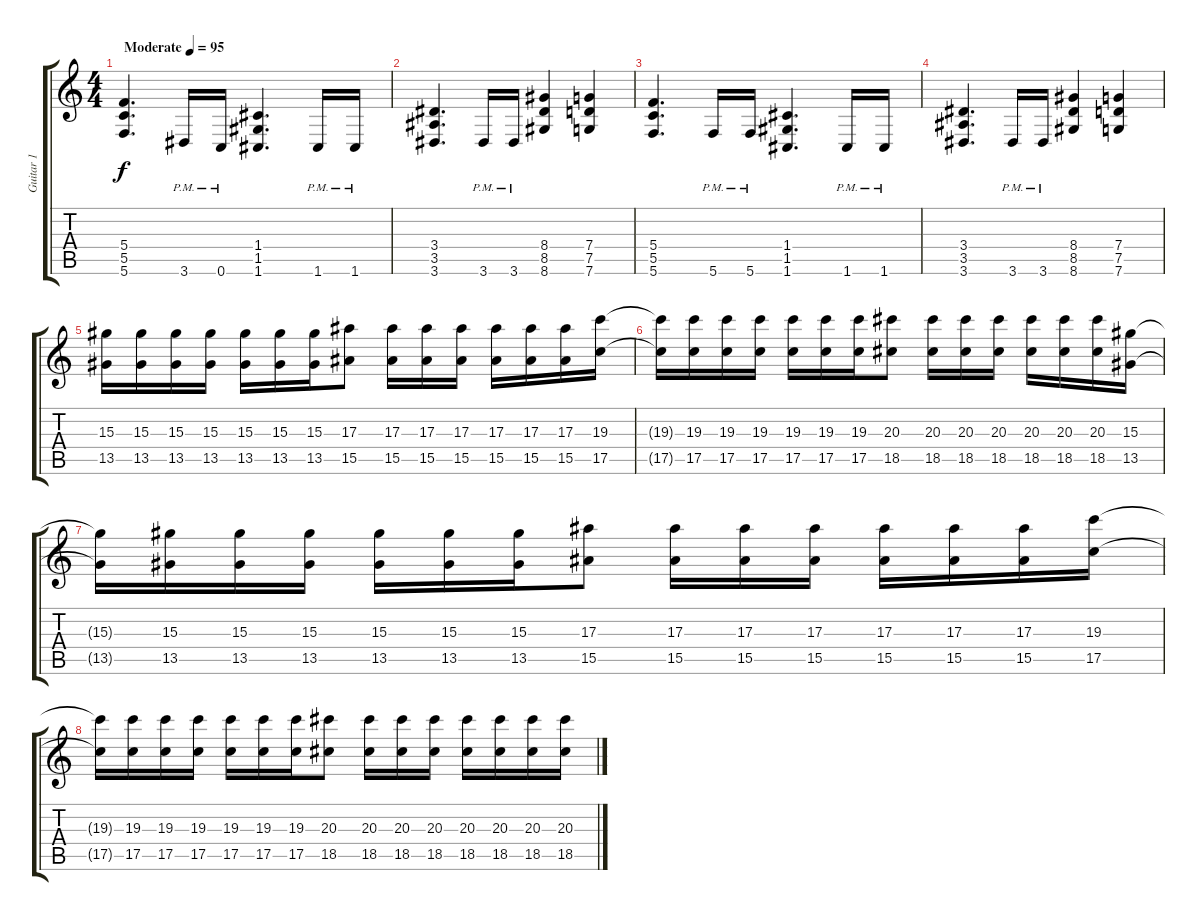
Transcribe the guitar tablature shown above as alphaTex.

\track ("Guitar 1" "Guitar 1") {instrument distortionguitar}
\staff {score tabs}
\tuning (D4 A3 F3 C3 G2 C2) {hide}
\ts (4 4)
\tempo (95 "Moderate")
\clef g2
\ks c
(5.4 5.5 5.6).4{d dy f instrument distortionguitar} 3.6{pm}.16 0.6{pm}.16 (1.4 1.5 1.6).4{d} 1.6{pm}.16 1.6{pm}.16 |
(3.4 3.5 3.6).4{d} 3.6{pm}.16 3.6{pm}.16 (8.4 8.5 8.6).4 (7.4 7.5 7.6).4 |
(5.4 5.5 5.6).4{d} 5.6{pm}.16 5.6{pm}.16 (1.4 1.5 1.6).4{d} 1.6{pm}.16 1.6{pm}.16 |
(3.4 3.5 3.6).4{d} 3.6{pm}.16 3.6{pm}.16 (8.4 8.5 8.6).4 (7.4 7.5 7.6).4 |
(15.3 13.5).16 (15.3 13.5).16 (15.3 13.5).16 (15.3 13.5).16 (15.3 13.5).16 (15.3 13.5).16 (15.3 13.5).16 (17.3 15.5).8 (17.3 15.5).16 (17.3 15.5).16 (17.3 15.5).16 (17.3 15.5).16 (17.3 15.5).16 (17.3 15.5).16 (19.3 17.5).16 |
(19.3{t} 17.5{t}).16 (19.3 17.5).16 (19.3 17.5).16 (19.3 17.5).16 (19.3 17.5).16 (19.3 17.5).16 (19.3 17.5).16 (20.3 18.5).8 (20.3 18.5).16 (20.3 18.5).16 (20.3 18.5).16 (20.3 18.5).16 (20.3 18.5).16 (20.3 18.5).16 (15.3 13.5).16 |
(15.3{t} 13.5{t}).16 (15.3 13.5).16 (15.3 13.5).16 (15.3 13.5).16 (15.3 13.5).16 (15.3 13.5).16 (15.3 13.5).16 (17.3 15.5).8 (17.3 15.5).16 (17.3 15.5).16 (17.3 15.5).16 (17.3 15.5).16 (17.3 15.5).16 (17.3 15.5).16 (19.3 17.5).16 |
(19.3{t} 17.5{t}).16 (19.3 17.5).16 (19.3 17.5).16 (19.3 17.5).16 (19.3 17.5).16 (19.3 17.5).16 (19.3 17.5).16 (20.3 18.5).8 (20.3 18.5).16 (20.3 18.5).16 (20.3 18.5).16 (20.3 18.5).16 (20.3 18.5).16 (20.3 18.5).16 (20.3 18.5).16
